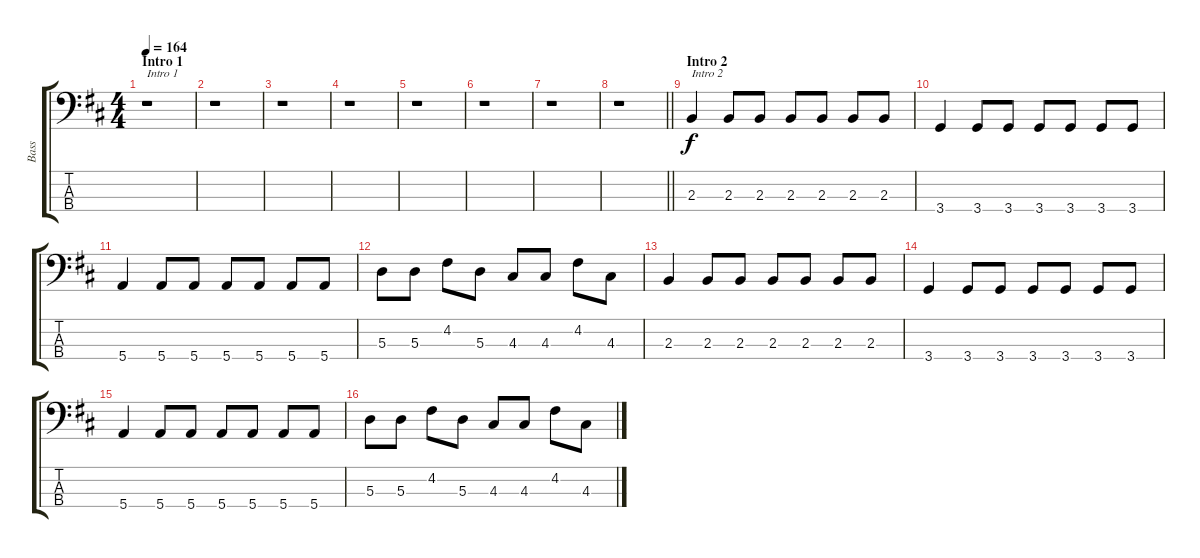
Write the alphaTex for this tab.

\track ("Bass" "Bass") {instrument electricbasspick}
\staff {score tabs}
\tuning (G2 D2 A1 E1) {hide}
\ts (4 4)
\section ("" "Intro 1")
\tempo 164
\clef f4
\ks d
r.1{txt "Intro 1" dy f instrument electricbasspick} |
r.1 |
r.1 |
r.1 |
r.1 |
r.1 |
r.1 |
\barLineRight lightlight
r.1 |
\section ("" "Intro 2")
2.3.4{txt "Intro 2"} 2.3.8 2.3.8 2.3.8 2.3.8 2.3.8 2.3.8 |
3.4.4 3.4.8 3.4.8 3.4.8 3.4.8 3.4.8 3.4.8 |
5.4.4 5.4.8 5.4.8 5.4.8 5.4.8 5.4.8 5.4.8 |
5.3.8 5.3.8 4.2.8 5.3.8 4.3.8 4.3.8 4.2.8 4.3.8 |
2.3.4 2.3.8 2.3.8 2.3.8 2.3.8 2.3.8 2.3.8 |
3.4.4 3.4.8 3.4.8 3.4.8 3.4.8 3.4.8 3.4.8 |
5.4.4 5.4.8 5.4.8 5.4.8 5.4.8 5.4.8 5.4.8 |
5.3.8 5.3.8 4.2.8 5.3.8 4.3.8 4.3.8 4.2.8 4.3.8
